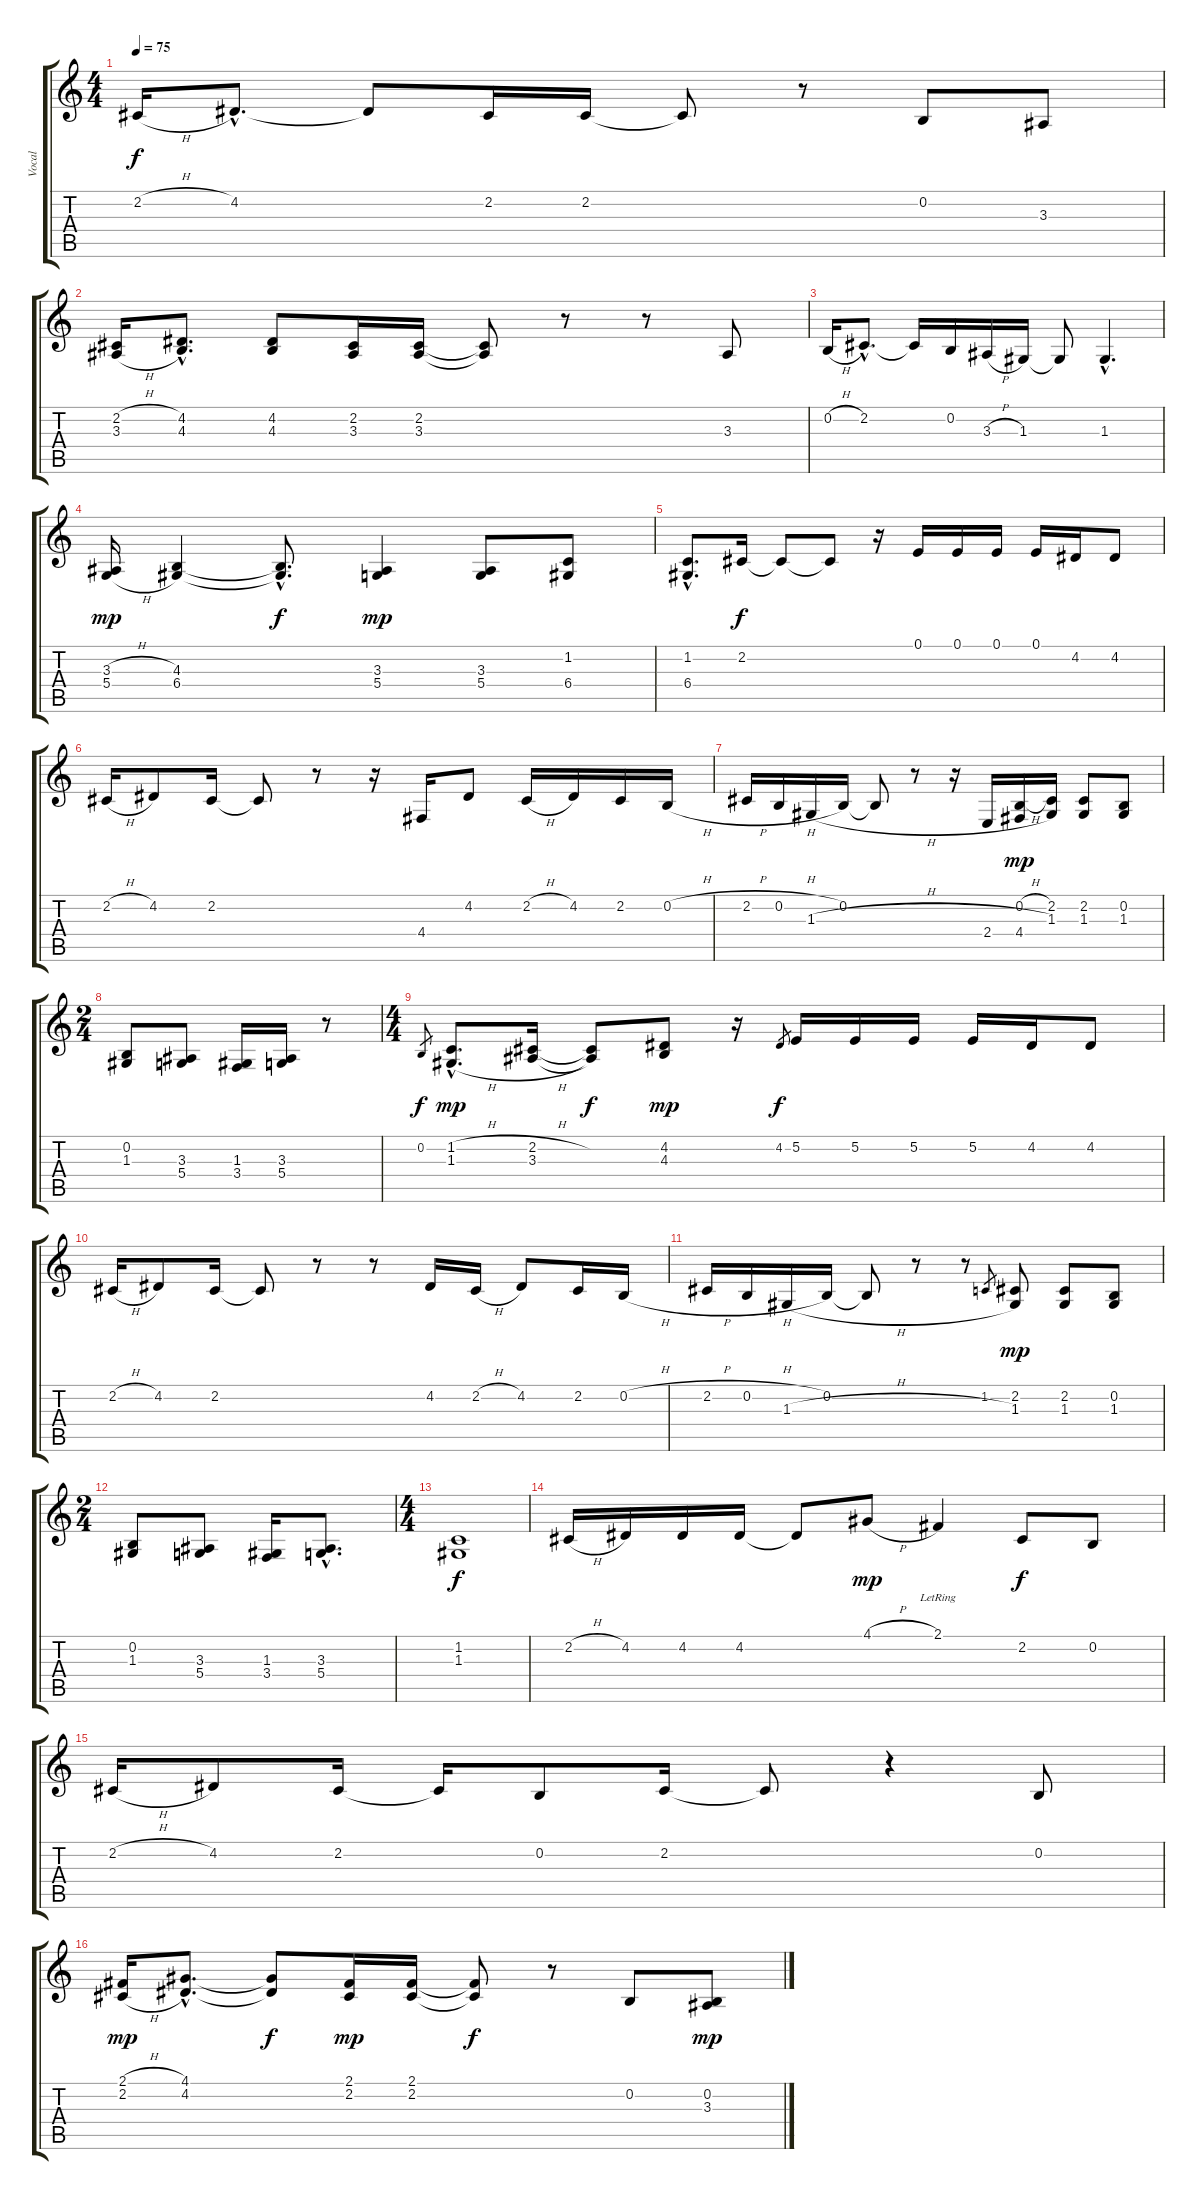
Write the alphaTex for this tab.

\track ("Vocal" "Vocal") {instrument lead6voice}
\staff {score tabs}
\tuning (E4 B3 G3 D3 A2 E2) {hide}
\ts (4 4)
\tempo 75
\clef g2
\ks c
2.2{h}.16{dy f} 4.2{hac}.8{d} 4.2{t}.8 2.2.16 2.2.16 2.2{t}.8 r.8 0.2.8 3.3.8 |
(2.2{h} 3.3{h}).16 (4.2{hac} 4.3{hac}).8{d} (4.2 4.3).8 (2.2 3.3).16 (2.2 3.3).16 (2.2{t} 3.3{t}).8 r.8 r.8 3.3.8 |
0.2{h}.16 2.2{hac}.8{d} 2.2{t}.16 0.2.16 3.3{h}.16 1.3.16 1.3{t}.8 1.3{hac}.4{d} |
(3.3{h} 5.4{h}).16{dy mp} (4.3 6.4).4 (4.3{hac t} 6.4{hac t}).8{d dy f} (3.3 5.4).4{dy mp} (3.3 5.4).8 (1.2 6.4).8 |
(1.2{hac} 6.4{hac}).8{d} 2.2.16{dy f} 2.2{t}.8 2.2{t}.8 r.16 0.1.16 0.1.16 0.1.16 0.1.16 4.2.16 4.2.8 |
2.2{h}.16 4.2.8 2.2.16 2.2{t}.8 r.8 r.16 4.4.16 4.2.8 2.2{h}.16 4.2.16 2.2.16 0.2{h}.16 |
2.2{h}.16 0.2{h}.16 1.3{h}.16 0.2.16 0.2{t}.8 r.8 r.16 2.4.16 (0.2{h} 4.4).16{dy mp} (2.2 1.3).16 (2.2 1.3).8 (0.2 1.3).8 |
\ts (2 4)
(0.2 1.3).8 (3.3 5.4).8 (1.3 3.4).16 (3.3 5.4).16 r.8 |
\ts (4 4)
0.2.8{gr dy f} (1.2{h hac} 1.3{h hac}).8{d dy mp} (2.2{h} 3.3{h}).16 (2.2{t} 3.3{t}).8{dy f} (4.2 4.3).8{dy mp} r.16 4.2.8{gr dy f} 5.2.16 5.2.16 5.2.16 5.2.16 4.2.16 4.2.8 |
2.2{h}.16 4.2.8 2.2.16 2.2{t}.8 r.8 r.8 4.2.16 2.2{h}.16 4.2.8 2.2.16 0.2{h}.16 |
2.2{h}.16 0.2{h}.16 1.3{h}.16 0.2.16 0.2{t}.8 r.8 r.8 1.2.8{gr} (2.2 1.3).8{dy mp} (2.2 1.3).8 (0.2 1.3).8 |
\ts (2 4)
(0.2 1.3).8 (3.3 5.4).8 (1.3 3.4).16 (3.3{hac} 5.4{hac}).8{d} |
\ts (4 4)
(1.2 1.3).1{dy f} |
2.2{h}.16 4.2.16 4.2.16 4.2.16 4.2{t}.8 4.1{h}.8{dy mp} 2.1{lr}.4 2.2.8{dy f} 0.2.8 |
2.2{h}.16 4.2.8 2.2.16 2.2{t}.16 0.2.8 2.2.16 2.2{t}.8 r.4 0.2.8 |
(2.1{h} 2.2{h}).16{dy mp} (4.1{hac} 4.2{hac}).8{d} (4.1{t} 4.2{t}).8{dy f} (2.1 2.2).16{dy mp} (2.1 2.2).16 (2.1{t} 2.2{t}).8{dy f} r.8 0.2.8 (0.2 3.3).8{dy mp}
